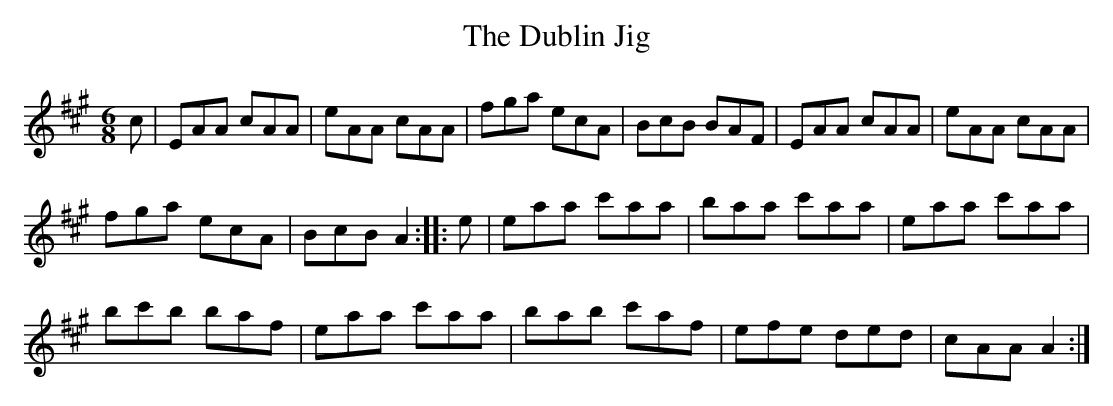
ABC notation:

X:1
T:The Dublin Jig
M:6/8
L:1/8
K:A
c|EAA cAA|eAA cAA|fga ecA|BcB BAF|EAA cAA|eAA cAA|
fga ecA|BcB A2::e|eaa c'aa|baa c'aa|eaa c'aa|
bc'b baf|eaa c'aa|bab c'af|efe ded|cAA A2:|]
